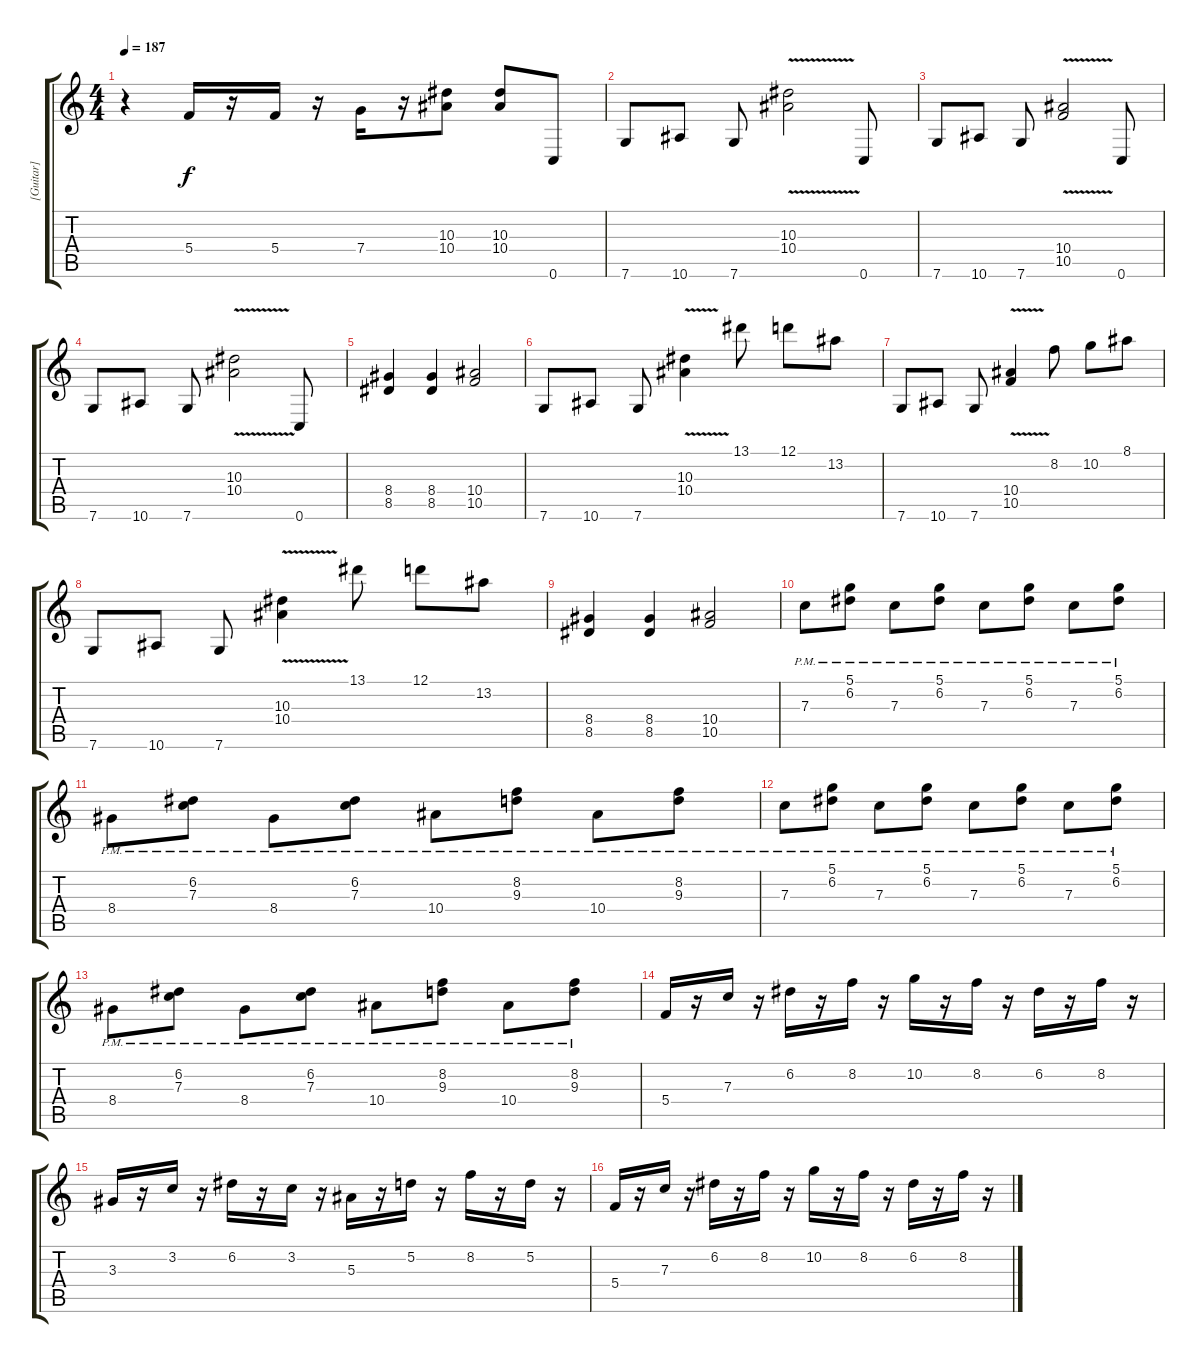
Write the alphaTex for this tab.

\track ("[Guitar]" "[Guitar]") {instrument distortionguitar}
\staff {score tabs}
\tuning (D4 A3 F3 C3 G2 C2) {hide}
\ts (4 4)
\tempo 187
\clef g2
\ks c
r.4{dy f} 5.4.16 r.16 5.4.16 r.16 7.4.16 r.16 (10.3 10.4).8 (10.3 10.4).8 0.6.8 |
7.6.8 10.6.8 7.6.8 (10.3{v} 10.4{v}).2 0.6.8 |
7.6.8 10.6.8 7.6.8 (10.4{v} 10.5).2 0.6.8 |
7.6.8 10.6.8 7.6.8 (10.3{v} 10.4{v}).2 0.6.8 |
(8.4 8.5).4 (8.4 8.5).4 (10.4 10.5).2 |
7.6.8 10.6.8 7.6.8 (10.3{v} 10.4{v}).4 13.1.8 12.1.8 13.2.8 |
7.6.8 10.6.8 7.6.8 (10.4{v} 10.5).4 8.2.8 10.2.8 8.1.8 |
7.6.8 10.6.8 7.6.8 (10.3{v} 10.4{v}).4 13.1.8 12.1.8 13.2.8 |
(8.4 8.5).4 (8.4 8.5).4 (10.4 10.5).2 |
7.3{pm}.8 (5.1{pm} 6.2{pm}).8 7.3{pm}.8 (5.1{pm} 6.2{pm}).8 7.3{pm}.8 (5.1{pm} 6.2{pm}).8 7.3{pm}.8 (5.1{pm} 6.2{pm}).8 |
8.4{pm}.8 (6.2{pm} 7.3{pm}).8 8.4{pm}.8 (6.2{pm} 7.3{pm}).8 10.4{pm}.8 (8.2{pm} 9.3{pm}).8 10.4{pm}.8 (8.2{pm} 9.3{pm}).8 |
7.3{pm}.8 (5.1{pm} 6.2{pm}).8 7.3{pm}.8 (5.1{pm} 6.2{pm}).8 7.3{pm}.8 (5.1{pm} 6.2{pm}).8 7.3{pm}.8 (5.1{pm} 6.2{pm}).8 |
8.4{pm}.8 (6.2{pm} 7.3{pm}).8 8.4{pm}.8 (6.2{pm} 7.3{pm}).8 10.4{pm}.8 (8.2{pm} 9.3{pm}).8 10.4{pm}.8 (8.2{pm} 9.3{pm}).8 |
5.4.16 r.16 7.3.16 r.16 6.2.16 r.16 8.2.16 r.16 10.2.16 r.16 8.2.16 r.16 6.2.16 r.16 8.2.16 r.16 |
3.3.16 r.16 3.2.16 r.16 6.2.16 r.16 3.2.16 r.16 5.3.16 r.16 5.2.16 r.16 8.2.16 r.16 5.2.16 r.16 |
5.4.16 r.16 7.3.16 r.16 6.2.16 r.16 8.2.16 r.16 10.2.16 r.16 8.2.16 r.16 6.2.16 r.16 8.2.16 r.16
